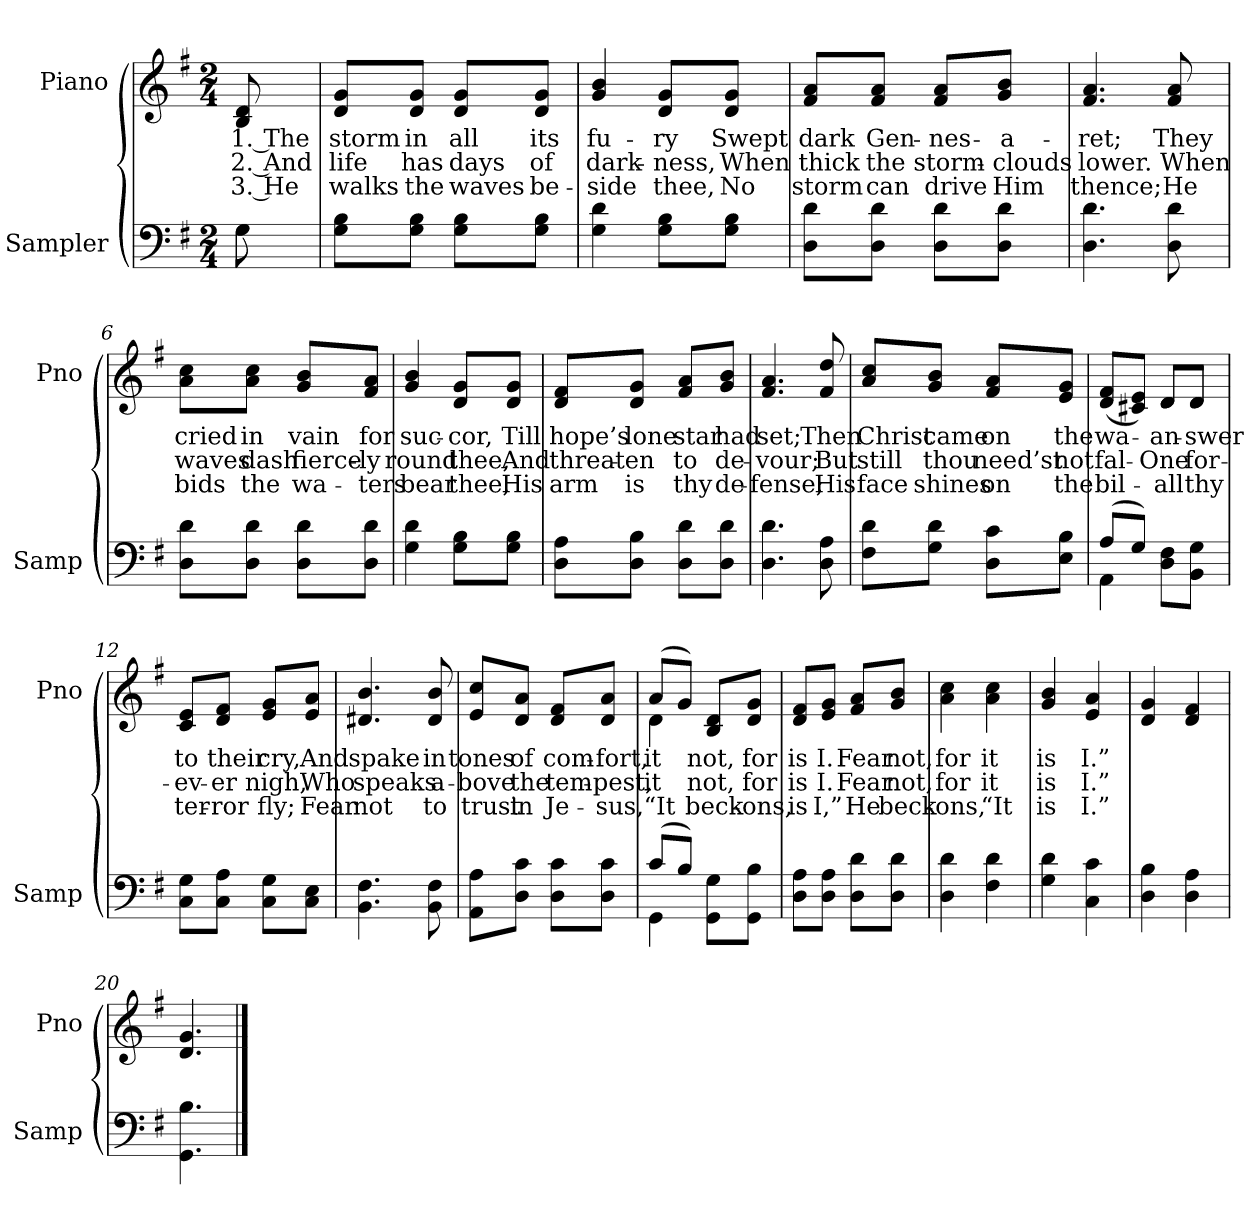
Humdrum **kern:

**kern	**kern	**text	**text	**text
*part2	*part1	*part1	*part1	*part1
*staff2	*staff1	*staff1	*staff1	*staff1
*I"Sampler	*I"Piano	*	*	*
*I'Samp	*I'Pno	*	*	*
*clefF4	*clefG2	*	*	*
*k[f#]	*k[f#]	*	*	*
*G:	*G:	*	*	*
*M2/4	*M2/4	*	*	*
=1	=1	=1	=1	=1
*^	*	*	*	*
8G\	8G	8B 8d	1. The	2. And	3. He
*v	*v	*	*	*	*
=2	=2	=2	=2	=2
8G\ 8B\L	8d/ 8g/L	storm	life	walks
8G\ 8B\J	8d/ 8g/J	in	has	the
8G\ 8B\L	8d/ 8g/L	all	days	waves
8G\ 8B\J	8d/ 8g/J	its	of	be-
=3	=3	=3	=3	=3
4G 4d	4g 4b	fu-	dark-	-side
8G\ 8B\L	8d/ 8g/L	-ry	-ness,	thee,
8G\ 8B\J	8d/ 8g/J	Swept	When	No
=4	=4	=4	=4	=4
8D\ 8d\L	8f#/ 8a/L	dark	thick	storm
8D\ 8d\J	8f#/ 8a/J	Gen-	the	can
8D\ 8d\L	8f#/ 8a/L	-nes-	storm-	drive
8D\ 8d\J	8g/ 8b/J	-a-	-clouds	Him
=5	=5	=5	=5	=5
4.D 4.d	4.f# 4.a	-ret;	lower.	thence;
8D 8d	8f# 8a	They	When	He
=6	=6	=6	=6	=6
8D\ 8d\L	8a\ 8cc\L	cried	waves	bids
8D\ 8d\J	8a\ 8cc\J	in	dash	the
8D\ 8d\L	8g/ 8b/L	vain	fierce-	wa-
8D\ 8d\J	8f#/ 8a/J	for	-ly	-ters
=7	=7	=7	=7	=7
4G 4d	4g 4b	suc-	round	bear
8G\ 8B\L	8d/ 8g/L	-cor,	thee,	thee,
8G\ 8B\J	8d/ 8g/J	Till	And	His
=8	=8	=8	=8	=8
8D\ 8A\L	8d/ 8f#/L	hope’s	threat-	arm
8D\ 8B\J	8d/ 8g/J	lone	-en	is
8D\ 8d\L	8f#/ 8a/L	star	to	thy
8D\ 8d\J	8g/ 8b/J	had	de-	de-
=9	=9	=9	=9	=9
4.D 4.d	4.f# 4.a	set;	-vour;	-fense;
8D 8A	8f# 8dd	Then	But	His
=10	=10	=10	=10	=10
8F#\ 8d\L	8a/ 8cc/L	Christ	still	face
8G\ 8d\J	8g/ 8b/J	came	thou	shines
8D\ 8c\L	8f#/ 8a/L	on	need’st	on
8E\ 8B\J	8e/ 8g/J	the	not	the
=11	=11	=11	=11	=11
*^	*^	*	*	*
(8A/L	4AA	(8d/ 8f#/L	4ryy	wa-	fal-	bil-
8G/J)	.	8c#X/ 8e/J)	.	.	.	.
8D\ 8F#\L	4ryy	8d/L	8d/L	an-	One	all
8BB\ 8G\J	.	8d/J	8d/J	-swer	for-	thy
*v	*v	*	*	*	*	*
*	*v	*v	*	*	*
=12	=12	=12	=12	=12
8C\ 8G\L	8c/ 8e/L	to	-ev-	ter-
8C\ 8A\J	8d/ 8f#/J	their	-er	-ror
8C\ 8G\L	8e/ 8g/L	cry,	nigh,	fly;
8C\ 8E\J	8e/ 8a/J	And	Who	Fear
=13	=13	=13	=13	=13
4.BB 4.F#	4.d#X 4.b	spake	speaks	not
8BB 8F#	8d# 8b	in	a-	to
=14	=14	=14	=14	=14
8AA\ 8A\L	8e/ 8cc/L	tones	-bove	trust
8D\ 8c\J	8d/ 8a/J	of	the	in
8D\ 8c\L	8d/ 8f#/L	com-	tem-	Je-
8D\ 8c\J	8d/ 8a/J	-fort,	-pest,	-sus,
=15	=15	=15	=15	=15
*^	*^	*	*	*
(8c/L	4GG	(8a/L	4d	it	it	“It
8B/J)	.	8g/J)	.	.	.	.
8GG\ 8G\L	4ryy	8B/ 8d/L	4ryy	not,	not,	beck-
8GG\ 8B\J	.	8d/ 8g/J	.	for	for	-ons,
*v	*v	*	*	*	*	*
*	*v	*v	*	*	*
=16	=16	=16	=16	=16
8D\ 8A\L	8d/ 8f#/L	is	is	is
8D\ 8A\J	8e/ 8g/J	I.	I.	I,”
8D\ 8d\L	8f#/ 8a/L	Fear	Fear	He
8D\ 8d\J	8g/ 8b/J	not,	not,	beck-
=17	=17	=17	=17	=17
4D 4d	4a 4cc	for	for	-ons,
4F# 4d	4a 4cc	it	it	“It
=18	=18	=18	=18	=18
4G 4d	4g 4b	is	is	is
4C 4c	4e 4a	I.”	I.”	I.”
=19	=19	=19	=19	=19
4D 4B	4d 4g	.	.	.
4D 4A	4d 4f#	.	.	.
=20	=20	=20	=20	=20
4.GG 4.B	4.d 4.g	.	.	.
==	==	==	==	==
*-	*-	*-	*-	*-
